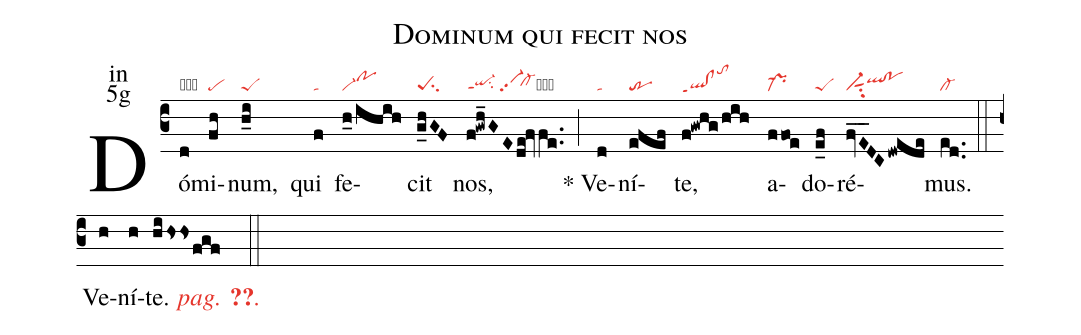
name:Dominum qui fecit nos;
office-part:in;
mode:5g;
nabc-lines:1;
%%
(c3) Dó(d|obta)mi(fh|pe)num,(h_i|peS) qui(f|ta) fe(h_0/ihih|vi-pohj)cit(g_hGF|peSsu2) nos,(f!gwh_GE/de!fv/fe..|qi-hhsu2ppt1/vi-pp2`cl-hhcbhh) (;) <sp>*</sp> Ve(d|ta)ní(efef|tr)te,(f!gwhg/hih|qlhe!clheppt1tohm) a(ffoe|pr-)do(e_f|peS)ré(fvE__DCdwede|vi-sut1su2qlhi!pohi)mus.(ed..|cl-) (::) <nlba>Ve(h)ní(h)t{e}. <c><i>pag. <v>\pageref{M-ORIP5g}</v>.</i></c></nlba>(hi/hssfgf ::)
